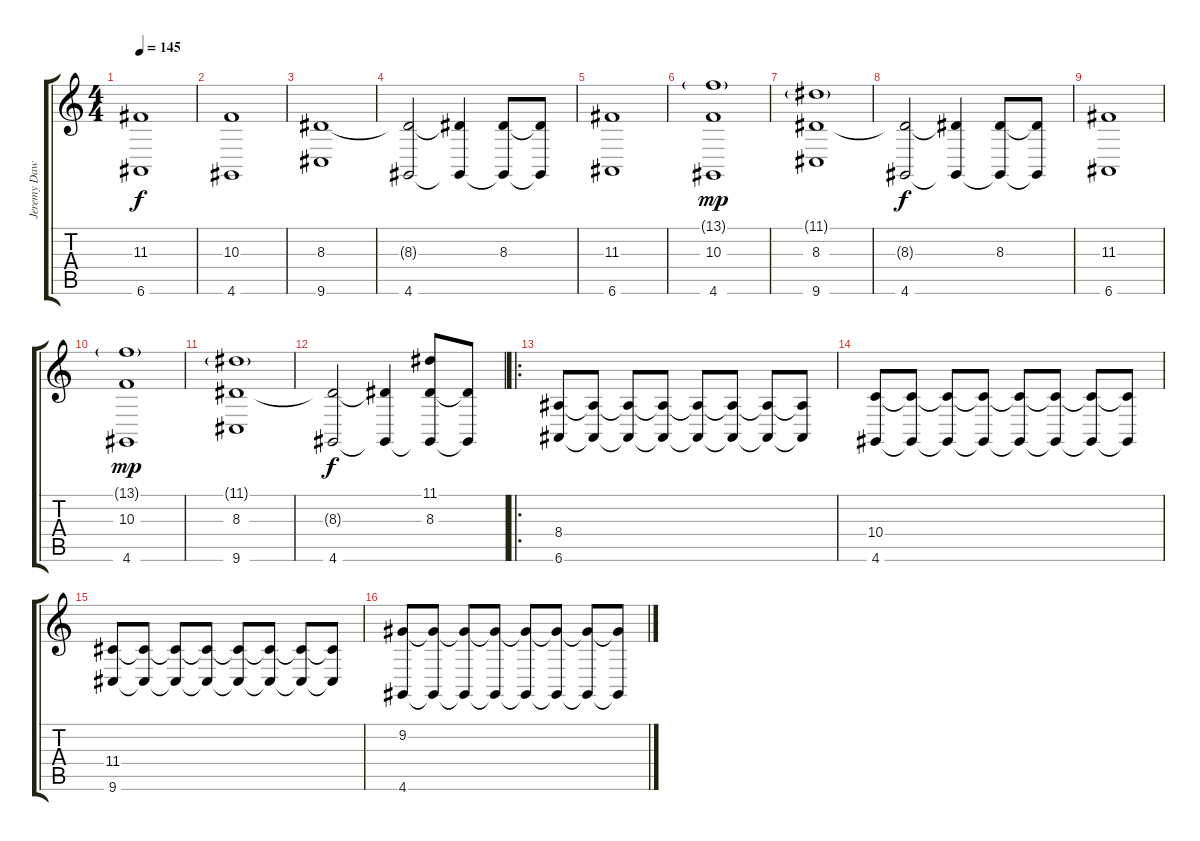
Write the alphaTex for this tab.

\track ("Jeremy Dawson (Lead)" "Jeremy Daw") {instrument lead2sawtooth}
\staff {score tabs}
\tuning (E4 B3 G3 D3 A2 E2) {hide}
\ts (4 4)
\tempo 145
\clef g2
\ks c
(11.3 6.6).1{dy f} |
(10.3 4.6).1 |
(8.3 9.6).1 |
(8.3{t} 4.6).2 (8.3{t} 4.6{t}).4 (8.3 4.6{t}).8 (8.3{t} 4.6{t}).8 |
(11.3 6.6).1 |
(13.1{g} 10.3 4.6).1{dy mp} |
(11.1{g} 8.3 9.6).1 |
(8.3{t} 4.6).2{dy f} (8.3{t} 4.6{t}).4 (8.3 4.6{t}).8 (8.3{t} 4.6{t}).8 |
(11.3 6.6).1 |
(13.1{g} 10.3 4.6).1{dy mp} |
(11.1{g} 8.3 9.6).1 |
(8.3{t} 4.6).2{dy f} (8.3{t} 4.6{t}).4 (11.1 8.3 4.6{t}).8 (8.3{t} 4.6{t}).8 |
\ro
(8.4 6.6).8{volume 15 instrument synthstrings1} (8.4{t} 6.6{t}).8 (8.4{t} 6.6{t}).8 (8.4{t} 6.6{t}).8 (8.4{t} 6.6{t}).8 (8.4{t} 6.6{t}).8 (8.4{t} 6.6{t}).8 (8.4{t} 6.6{t}).8 |
(10.4 4.6).8 (10.4{t} 4.6{t}).8 (10.4{t} 4.6{t}).8 (10.4{t} 4.6{t}).8 (10.4{t} 4.6{t}).8 (10.4{t} 4.6{t}).8 (10.4{t} 4.6{t}).8 (10.4{t} 4.6{t}).8 |
(11.4 9.6).8 (11.4{t} 9.6{t}).8 (11.4{t} 9.6{t}).8 (11.4{t} 9.6{t}).8 (11.4{t} 9.6{t}).8 (11.4{t} 9.6{t}).8 (11.4{t} 9.6{t}).8 (11.4{t} 9.6{t}).8 |
(9.2 4.6).8 (9.2{t} 4.6{t}).8 (9.2{t} 4.6{t}).8 (9.2{t} 4.6{t}).8 (9.2{t} 4.6{t}).8 (9.2{t} 4.6{t}).8 (9.2{t} 4.6{t}).8 (9.2{t} 4.6{t}).8
